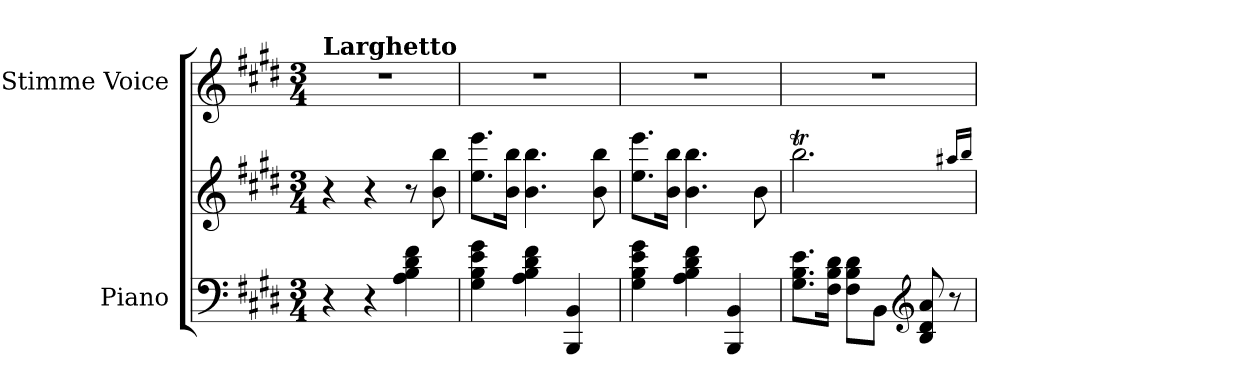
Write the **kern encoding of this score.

**kern	**kern	**kern
*part2	*part2	*part1
*staff3	*staff2	*staff1
*I"Piano	*	*I"Stimme Voice
*I'Pno	*	*
*clefF4	*clefG2	*clefG2
*k[f#c#g#d#]	*k[f#c#g#d#]	*k[f#c#g#d#]
*M3/4	*M3/4	*M3/4
=1	=1	=1
!	!	!LO:TX:a:B:t=Larghetto
4r	4r	2.r
4r	4r	.
4A\ 4B\ 4d#\ 4f#\	8r	.
.	8b\ 8bb\	.
=2	=2	=2
4G#\ 4B\ 4e\ 4g#\	8.ee\ 8.eee\L	2.r
.	16b\ 16bb\Jk	.
4A\ 4B\ 4d#\ 4f#\	4.b\ 4.bb\	.
4BBB/ 4BB/	.	.
.	8b\ 8bb\	.
=3	=3	=3
4G#\ 4B\ 4e\ 4g#\	8.ee\ 8.eee\L	2.r
.	16b\ 16bb\Jk	.
4A\ 4B\ 4d#\ 4f#\	4.b\ 4.bb\	.
4BBB/ 4BB/	.	.
.	8b\	.
=4	=4	=4
8.G#\ 8.B\ 8.e\L	2.bbT\	2.r
16F#\ 16B\ 16d#\Jk	.	.
8F#\ 8B\ 8d#\L	.	.
8BB\J	.	.
*clefG2	*	*
8B/ 8d#/ 8a/	.	.
8r	.	.
.	16qaa#X/LL	.
.	16qbb/JJ	.
=	=	=
*-	*-	*-
